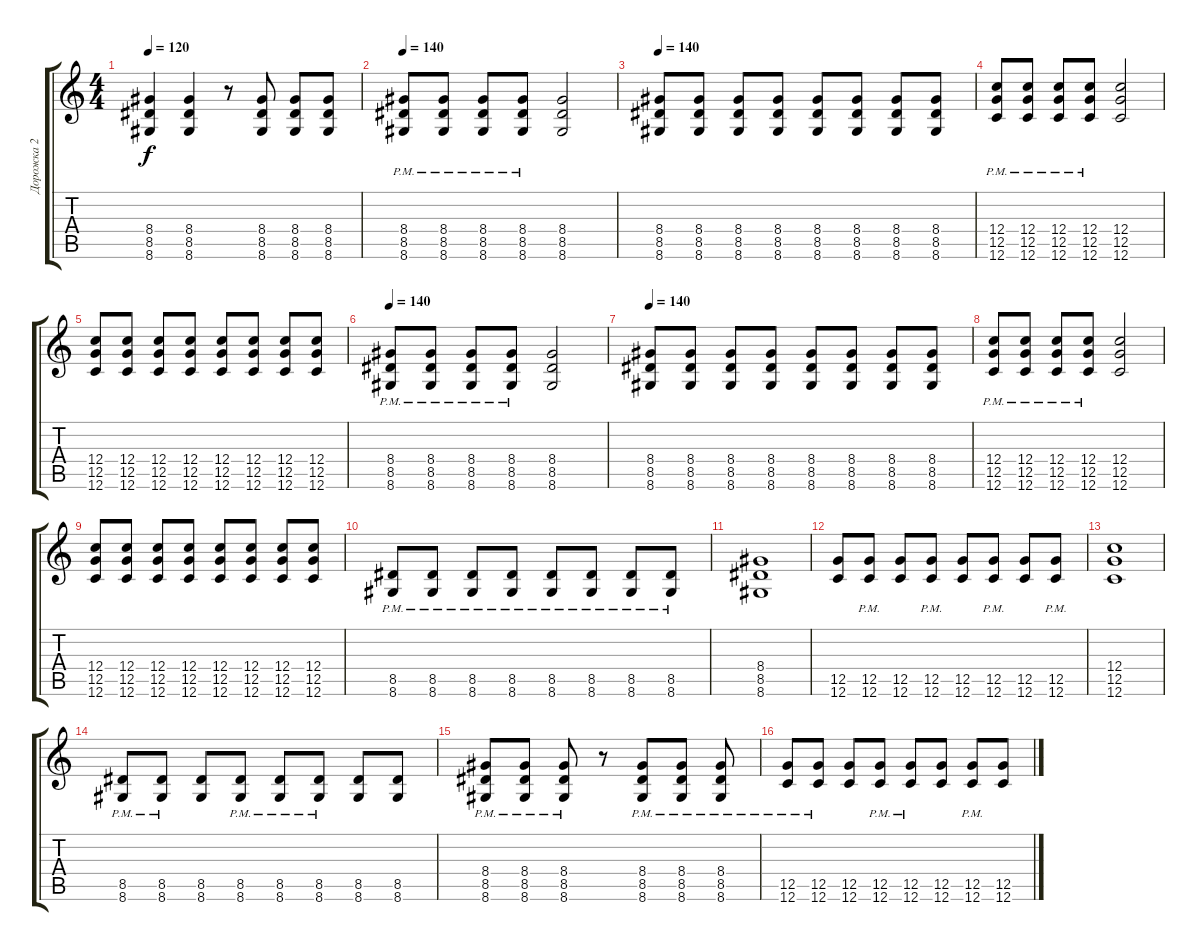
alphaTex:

\track ("Дорожка 2" "Дорожка 2") {instrument distortionguitar}
\staff {score tabs}
\tuning (D4 A3 F3 C3 G2 C2) {hide}
\ts (4 4)
\tempo 120
\clef g2
\ks c
(8.4 8.5 8.6).4{dy f} (8.4 8.5 8.6).4 r.8 (8.4 8.5 8.6).8 (8.4 8.5 8.6).8 (8.4 8.5 8.6).8 |
\tempo 140
(8.4{pm} 8.5{pm} 8.6{pm}).8 (8.4{pm} 8.5{pm} 8.6{pm}).8 (8.4{pm} 8.5{pm} 8.6{pm}).8 (8.4{pm} 8.5{pm} 8.6{pm}).8 (8.4 8.5 8.6).2 |
\tempo 140
(8.4 8.5 8.6).8 (8.4 8.5 8.6).8 (8.4 8.5 8.6).8 (8.4 8.5 8.6).8 (8.4 8.5 8.6).8 (8.4 8.5 8.6).8 (8.4 8.5 8.6).8 (8.4 8.5 8.6).8 |
(12.4{pm} 12.5{pm} 12.6{pm}).8 (12.4{pm} 12.5{pm} 12.6{pm}).8 (12.4{pm} 12.5{pm} 12.6{pm}).8 (12.4{pm} 12.5{pm} 12.6{pm}).8 (12.4 12.5 12.6).2 |
(12.4 12.5 12.6).8 (12.4 12.5 12.6).8 (12.4 12.5 12.6).8 (12.4 12.5 12.6).8 (12.4 12.5 12.6).8 (12.4 12.5 12.6).8 (12.4 12.5 12.6).8 (12.4 12.5 12.6).8 |
\tempo 140
(8.4{pm} 8.5{pm} 8.6{pm}).8 (8.4{pm} 8.5{pm} 8.6{pm}).8 (8.4{pm} 8.5{pm} 8.6{pm}).8 (8.4{pm} 8.5{pm} 8.6{pm}).8 (8.4 8.5 8.6).2 |
\tempo 140
(8.4 8.5 8.6).8 (8.4 8.5 8.6).8 (8.4 8.5 8.6).8 (8.4 8.5 8.6).8 (8.4 8.5 8.6).8 (8.4 8.5 8.6).8 (8.4 8.5 8.6).8 (8.4 8.5 8.6).8 |
(12.4{pm} 12.5{pm} 12.6{pm}).8 (12.4{pm} 12.5{pm} 12.6{pm}).8 (12.4{pm} 12.5{pm} 12.6{pm}).8 (12.4{pm} 12.5{pm} 12.6{pm}).8 (12.4 12.5 12.6).2 |
(12.4 12.5 12.6).8 (12.4 12.5 12.6).8 (12.4 12.5 12.6).8 (12.4 12.5 12.6).8 (12.4 12.5 12.6).8 (12.4 12.5 12.6).8 (12.4 12.5 12.6).8 (12.4 12.5 12.6).8 |
(8.5{pm} 8.6{pm}).8 (8.5{pm} 8.6{pm}).8 (8.5{pm} 8.6{pm}).8 (8.5{pm} 8.6{pm}).8 (8.5{pm} 8.6{pm}).8 (8.5{pm} 8.6{pm}).8 (8.5{pm} 8.6{pm}).8 (8.5{pm} 8.6{pm}).8 |
(8.4 8.5 8.6).1 |
(12.5 12.6).8 (12.5{pm} 12.6{pm}).8 (12.5 12.6).8 (12.5{pm} 12.6{pm}).8 (12.5 12.6).8 (12.5{pm} 12.6{pm}).8 (12.5 12.6).8 (12.5{pm} 12.6{pm}).8 |
(12.4 12.5 12.6).1 |
(8.5{pm} 8.6{pm}).8 (8.5{pm} 8.6{pm}).8 (8.5 8.6).8 (8.5{pm} 8.6{pm}).8 (8.5{pm} 8.6{pm}).8 (8.5{pm} 8.6{pm}).8 (8.5 8.6).8 (8.5 8.6).8 |
(8.4{pm} 8.5{pm} 8.6{pm}).8 (8.4{pm} 8.5{pm} 8.6{pm}).8 (8.4{pm} 8.5{pm} 8.6{pm}).8 r.8 (8.4{pm} 8.5{pm} 8.6{pm}).8 (8.4{pm} 8.5{pm} 8.6{pm}).8 (8.4{pm} 8.5{pm} 8.6{pm}).8 |
(12.5{pm} 12.6{pm}).8 (12.5{pm} 12.6{pm}).8 (12.5 12.6).8 (12.5{pm} 12.6{pm}).8 (12.5{pm} 12.6{pm}).8 (12.5 12.6).8 (12.5 12.6{pm}).8 (12.5 12.6).8
